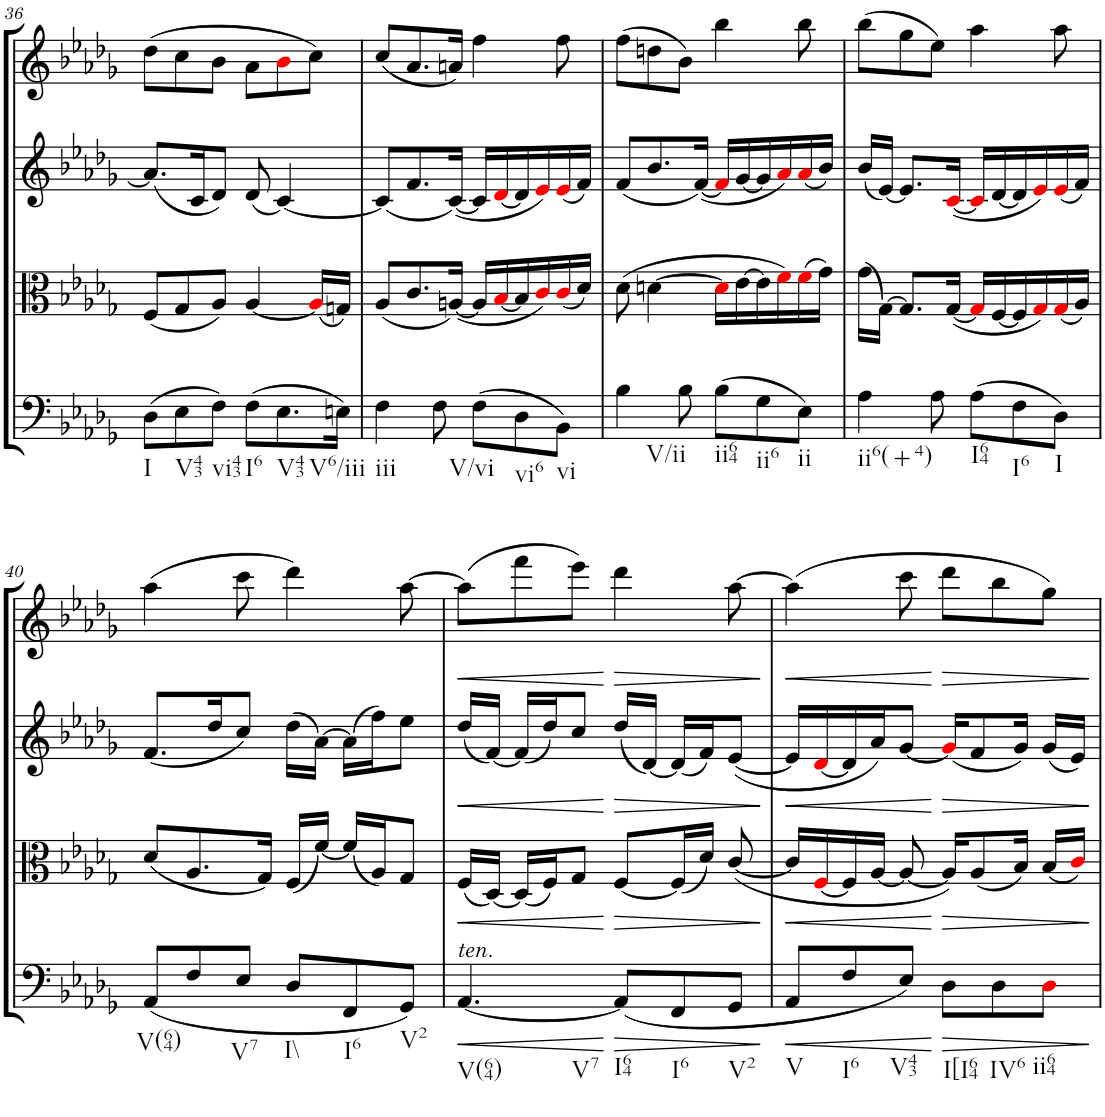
**kern	**dynam	**kern	**dynam	**kern	**dynam	**kern	**dynam
*part4	*part4	*part3	*part3	*part2	*part2	*part1	*part1
*staff4	*staff4	*staff3	*staff3	*staff2	*staff2	*staff1	*staff1
*I"Cello	*	*I"Viola	*	*I"2nd Violin	*	*I"1st Violin	*
*	*	*I'Vla	*	*I'Vln	*	*I'Vln	*
!!LO:PB:g=z
*clefC4	*	*clefC3	*	*clefG2	*	*clefG2	*
*k[b-e-a-d-g-]	*	*k[b-e-a-d-g-]	*	*k[b-e-a-d-g-]	*	*k[b-e-a-d-g-]	*
*D-:	*	*D-:	*	*D-:	*	*D-:	*
*M6/8	*	*M6/8	*	*M6/8	*	*M6/8	*
=36	=36	=36	=36	=36	=36	=36	=36
!LO:TX:b:t=I	!	!	!	!	!	!	!
(8D-\L	.	(8F/L	.	(8.a-/L]	.	(8dd-\L	.
!LO:TX:b:t=V43	!	!	!	!	!	!	!
8E-\	.	8G-/	.	.	.	8cc\	.
.	.	.	.	16c/K	.	.	.
!LO:TX:b:t=vi43	!	!	!	!	!	!	!
8F\J)	.	8A-/J)	.	8d-/J)	.	8b-\J	.
!LO:TX:b:t=I6	!	!	!	!	!	!	!
(8F\L	.	[4A-/	.	(8d-/	.	8a-\L	.
!LO:TX:b:t=V43	!	!	!	!	!	!	!
!LO:TX:b:t=V6/iii	!	!	!	!	!	!	!
8.E-\	.	.	.	[4c/)	.	8b-i\	.
.	.	(16A-i/LL]	.	.	.	8cc\J)	.
16En\Jk)	.	16Gn/JJ)	.	.	.	.	.
=37	=37	=37	=37	=37	=37	=37	=37
!LO:TX:b:t=iii	!	!	!	!	!	!	!
4F\	.	(8A-/L	.	(8c/L]	.	(8cc/L	.
.	.	8.c/	.	8.f/	.	8.a-/	.
!LO:TX:b:t=V/vi	!	!	!	!	!	!	!
8F\	.	.	.	.	.	.	.
.	.	([16An/Jk)	.	([16c/Jk)	.	16an/Jk)	.
(8F\L	.	16A/LL]	.	16c/LL]	.	4ff\	.
.	.	[16B-i/	.	[16d-i/	.	.	.
!LO:TX:b:t=vi6	!	!	!	!	!	!	!
8D-\	.	16B-/]	.	16d-/]	.	.	.
.	.	16ci/)	.	16e-i/)	.	.	.
!LO:TX:b:t=vi	!	!	!	!	!	!	!
8BB-\J)	.	(16ci/	.	(16e-i/	.	8ff\	.
.	.	16d-/JJ)	.	16f/JJ)	.	.	.
=38	=38	=38	=38	=38	=38	=38	=38
!LO:TX:b:t=V/ii	!	!	!	!	!	!	!
4B-\	.	(8d-\	.	(8f/L	.	(8ff\L	.
.	.	[4dn\	.	8.b-/	.	8ddn\	.
8B-\	.	.	.	.	.	8b-\J)	.
.	.	.	.	([16f/Jk)	.	.	.
!LO:TX:b:t=ii64	!	!	!	!	!	!	!
(8B-\L	.	16di\LL]	.	16fi/LL]	.	4bb-\	.
.	.	[16e-\	.	[16g-/	.	.	.
!LO:TX:b:t=ii6	!	!	!	!	!	!	!
8G-\	.	16e-\]	.	16g-/]	.	.	.
.	.	16fi\)	.	16a-i/)	.	.	.
!LO:TX:b:t=ii	!	!	!	!	!	!	!
8E-\J)	.	(16fi\	.	(16a-i/	.	8bb-\	.
.	.	16g-\JJ)	.	16b-/JJ)	.	.	.
=39	=39	=39	=39	=39	=39	=39	=39
!LO:TX:b:t=ii6(+4)	!	!	!	!	!	!	!
4A-\	.	(16g-\LL	.	(16b-/LL	.	(8bb-\L	.
.	.	[16G-\JJ)	.	[16e-/JJ)	.	.	.
.	.	8.G-/L]	.	8.e-/L]	.	8gg-\	.
8A-\	.	.	.	.	.	8ee-\J)	.
.	.	([16G-/Jk	.	([16ci/Jk	.	.	.
!LO:TX:b:t=I64	!	!	!	!	!	!	!
(8A-\L	.	16G-i/LL]	.	16ci/LL]	.	4aa-\	.
.	.	[16F/	.	[16d-/	.	.	.
!LO:TX:b:t=I6	!	!	!	!	!	!	!
8F\	.	16F/]	.	16d-/]	.	.	.
.	.	16G-i/)	.	16e-i/)	.	.	.
!LO:TX:b:t=I	!	!	!	!	!	!	!
8D-\J)	.	(16G-i/	.	(16e-i/	.	8aa-\	.
.	.	16A-/JJ)	.	16f/JJ)	.	.	.
!!LO:LB:g=z
=40	=40	=40	=40	=40	=40	=40	=40
!LO:TX:b:t=V(64)	!	!	!	!	!	!	!
(8AA-/L	.	(8d-/L	.	(8.f/L	.	(4aa-\	.
8F/	.	8.A-/	.	.	.	.	.
.	.	.	.	16dd-/K	.	.	.
!LO:TX:b:t=V7	!	!	!	!	!	!	!
8E-/J	.	.	.	8cc/J)	.	8ccc\	.
.	.	16G-/Jk)	.	.	.	.	.
!LO:TX:b:t=I\\	!	!	!	!	!	!	!
8D-/L	.	(16F/LL	.	(16dd-\LL	.	4ddd-\)	.
.	.	[16f/JJ)	.	[16a-\JJ)	.	.	.
!LO:TX:b:t=I6	!	!	!	!	!	!	!
8FF/	.	(16f/LL]	.	(16a-\LL]	.	.	.
.	.	16A-/J)	.	16ff\J)	.	.	.
!LO:TX:b:t=V2	!	!	!	!	!	!	!
8GG-/J)	.	8G-/J	.	8ee-\J	.	[8aa-\	.
=41	=41	=41	=41	=41	=41	=41	=41
!LO:TX:a:i:t=ten.	!	!	!	!	!	!	!
!LO:TX:b:t=V(64)	!	!	!	!	!	!	!
!LO:TX:b:t=V7	!	!	!	!	!	!	!
!	!LO:HP:b	!	!LO:HP:b	!	!LO:HP:b	!	!LO:HP:b
[4.AA-/	<	(16F/LL	<	(16dd-/LL	<	(8aa-\L]	<
.	.	[16D-/JJ)	.	[16f/JJ)	.	.	.
.	.	(16D-/LL]	.	(16f/LL]	.	8fff\	.
.	.	16F/J)	.	16dd-/J)	.	.	.
.	.	8G-/J	.	8cc/J	.	8eee-\J)	.
!LO:TX:b:t=I64	!	!	!	!	!	!	!
!	!LO:HP:n=1:b	!	!LO:HP:n=1:b	!	!LO:HP:n=1:b	!	!LO:HP:n=1:b
(8AA-/L]	[ >	[8F/L	[ >	(16dd-/LL	[ >	4ddd-\	[ >
.	.	.	.	[16d-/JJ)	.	.	.
!LO:TX:b:t=I6	!	!	!	!	!	!	!
8FF/	.	(16F/L]	.	(16d-/LL]	.	.	.
.	.	16d-/JJ)	.	16f/J)	.	.	.
!LO:TX:b:t=V2	!	!	!	!	!	!	!
8GG-/J	.	([8c/	.	([8e-/J	.	[8aa-\	.
.	]	.	]	.	]	.	]
=42	=42	=42	=42	=42	=42	=42	=42
!LO:TX:b:t=V	!	!	!	!	!	!	!
!	!LO:HP:b	!	!LO:HP:b	!	!LO:HP:b	!	!LO:HP:b
8AA-/L	<	16c/LL]	<	16e-/LL]	<	(4aa-\]	<
.	.	[16Fi/	.	[16d-i/	.	.	.
!LO:TX:b:t=I6	!	!	!	!	!	!	!
8F/	.	16F/]	.	16d-/]	.	.	.
.	.	[16A-/JJ	.	16a-/J)	.	.	.
!LO:TX:b:t=V43	!	!	!	!	!	!	!
8E-/J)	.	8A-/_	.	[8g-/J	.	8ccc\	.
!LO:TX:b:t=I[I64	!	!	!	!	!	!	!
!	!LO:HP:n=1:b	!	!LO:HP:n=1:b	!	!LO:HP:n=1:b	!	!LO:HP:n=1:b
8D-\L	[ >	16A-/KL])	[ >	(16g-i/KL]	[ >	8ddd-\L	[ >
.	.	(8A-/	.	8f/	.	.	.
!LO:TX:b:t=IV6	!	!	!	!	!	!	!
8D-\	.	.	.	.	.	8bb-\	.
.	.	16B-/Jk)	.	16g-/Jk)	.	.	.
!LO:TX:b:t=ii64	!	!	!	!	!	!	!
8D-i\J	.	(16B-/LL	.	(16g-/LL	.	8gg-\J)	.
.	.	16ci/JJ)	.	16e-/JJ)	.	.	.
.	]	.	]	.	]	.	]
=	=	=	=	=	=	=	=
*-	*-	*-	*-	*-	*-	*-	*-
